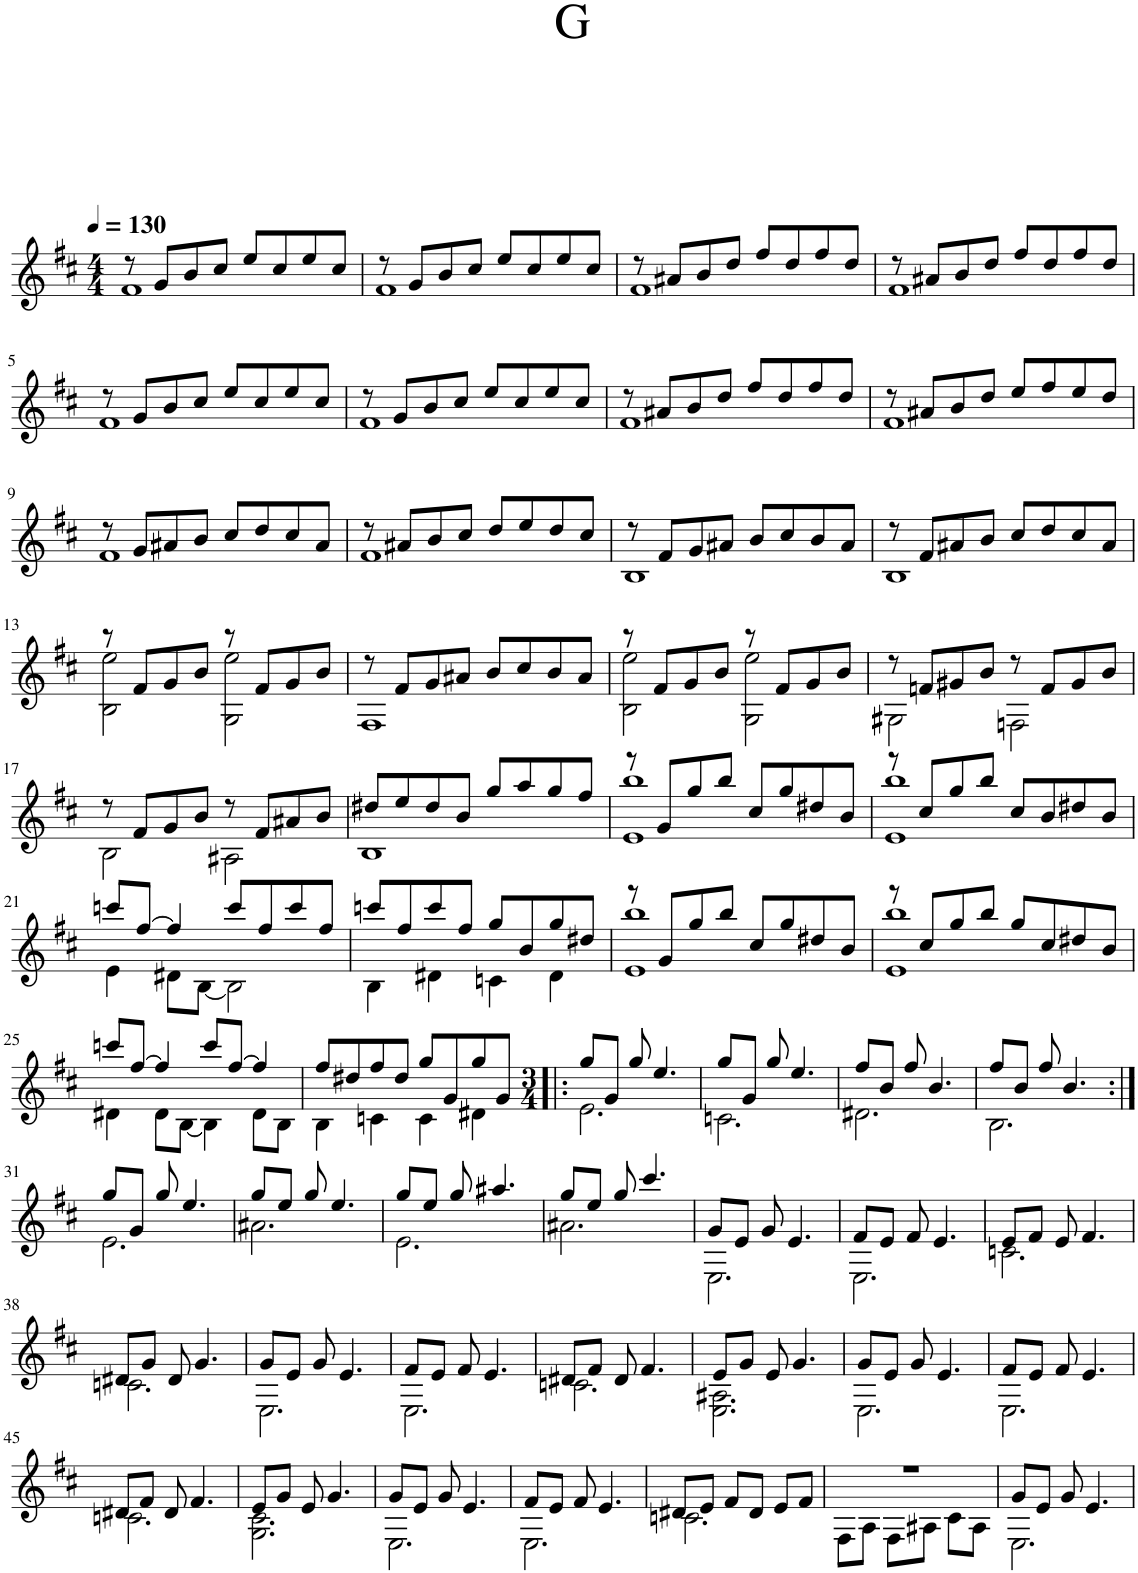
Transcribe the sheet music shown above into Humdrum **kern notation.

**kern
*part1
*staff1
*I"Piano
*I'Pno.
*clefG2
*k[f#c#]
*M4/4
*MM130
=1
*^
8r	1f#
8g/L	.
8b/	.
8cc#/J	.
8ee/L	.
8cc#/	.
8ee/	.
8cc#/J	.
=2	=2
8r	1f#
8g/L	.
8b/	.
8cc#/J	.
8ee/L	.
8cc#/	.
8ee/	.
8cc#/J	.
=3	=3
8r	1f#
8a#X/L	.
8b/	.
8dd/J	.
8ff#/L	.
8dd/	.
8ff#/	.
8dd/J	.
=4	=4
8r	1f#
8a#X/L	.
8b/	.
8dd/J	.
8ff#/L	.
8dd/	.
8ff#/	.
8dd/J	.
!!LO:LB:g=z	!!
=5	=5
8r	1f#
8g/L	.
8b/	.
8cc#/J	.
8ee/L	.
8cc#/	.
8ee/	.
8cc#/J	.
=6	=6
8r	1f#
8g/L	.
8b/	.
8cc#/J	.
8ee/L	.
8cc#/	.
8ee/	.
8cc#/J	.
=7	=7
8r	1f#
8a#X/L	.
8b/	.
8dd/J	.
8ff#/L	.
8dd/	.
8ff#/	.
8dd/J	.
=8	=8
8r	1f#
8a#X/L	.
8b/	.
8dd/J	.
8ee/L	.
8ff#/	.
8ee/	.
8dd/J	.
!!LO:LB:g=z	!!
=9	=9
8r	1f#
8g/L	.
8a#X/	.
8b/J	.
8cc#/L	.
8dd/	.
8cc#/	.
8a#/J	.
=10	=10
8r	1f#
8a#X/L	.
8b/	.
8cc#/J	.
8dd/L	.
8ee/	.
8dd/	.
8cc#/J	.
=11	=11
8r	1B
8f#/L	.
8g/	.
8a#X/J	.
8b/L	.
8cc#/	.
8b/	.
8a#/J	.
=12	=12
8r	1B
8f#/L	.
8a#X/	.
8b/J	.
8cc#/L	.
8dd/	.
8cc#/	.
8a#/J	.
!!LO:LB:g=z	!!
=13	=13
8r	2B\ 2ee\
8f#/L	.
8g/	.
8b/J	.
8r	2G\ 2ee\
8f#/L	.
8g/	.
8b/J	.
=14	=14
8r	1F#
8f#/L	.
8g/	.
8a#X/J	.
8b/L	.
8cc#/	.
8b/	.
8a#/J	.
=15	=15
8r	2B\ 2ee\
8f#/L	.
8g/	.
8b/J	.
8r	2G\ 2ee\
8f#/L	.
8g/	.
8b/J	.
=16	=16
8r	2G#X\
8fn/L	.
8g#X/	.
8b/J	.
8r	2Fn\
8f/L	.
8g#/	.
8b/J	.
!!LO:LB:g=z	!!
=17	=17
8r	2B\
8f#/L	.
8g/	.
8b/J	.
8r	2A#X\
8f#/L	.
8a#X/	.
8b/J	.
=18	=18
8dd#X/L	1B
8ee/	.
8dd#/	.
8b/J	.
8gg/L	.
8aa/	.
8gg/	.
8ff#/J	.
=19	=19
8r	1e 1bb
8g/L	.
8gg/	.
8bb/J	.
8cc#/L	.
8gg/	.
8dd#X/	.
8b/J	.
=20	=20
8r	1e 1bb
8cc#/L	.
8gg/	.
8bb/J	.
8cc#/L	.
8b/	.
8dd#X/	.
8b/J	.
!!LO:LB:g=z	!!
=21	=21
8cccn/L	4e\
[8ff#/J	.
4ff#/]	8d#X\L
.	[8B\J
8ccc/L	2B\]
8ff#/	.
8ccc/	.
8ff#/J	.
=22	=22
8cccn/L	4B\
8ff#/	.
8ccc/	4d#X\
8ff#/J	.
8gg/L	4cn\
8b/	.
8gg/	4d#\
8dd#X/J	.
=23	=23
8r	1e 1bb
8g/L	.
8gg/	.
8bb/J	.
8cc#/L	.
8gg/	.
8dd#X/	.
8b/J	.
=24	=24
8r	1e 1bb
8cc#/L	.
8gg/	.
8bb/J	.
8gg/L	.
8cc#/	.
8dd#X/	.
8b/J	.
!!LO:LB:g=z	!!
=25	=25
8cccn/L	4d#X\
[8ff#/J	.
4ff#/]	8d#\L
.	[8B\J
8ccc/L	4B\]
[8ff#/J	.
4ff#/]	8d#\L
.	8B\J
=26	=26
8ff#/L	4B\
8dd#X/	.
8ff#/	4cn\
8dd#/J	.
8gg/L	4c\
8g/	.
8gg/	4d#X\
8g/J	.
=27!|:	=27!|:
*M3/4	*
8gg/L	2.e\
8g/J	.
8gg/	.
4.ee/	.
=28	=28
8gg/L	2.cn\
8g/J	.
8gg/	.
4.ee/	.
=29	=29
8ff#/L	2.d#X\
8b/J	.
8ff#/	.
4.b/	.
=30	=30
8ff#/L	2.B\
8b/J	.
8ff#/	.
4.b/	.
!!LO:LB:g=z	!!
=31:|!	=31:|!
8gg/L	2.e\
8g/J	.
8gg/	.
4.ee/	.
=32	=32
8gg/L	2.a#X\
8ee/J	.
8gg/	.
4.ee/	.
=33	=33
8gg/L	2.e\
8ee/J	.
8gg/	.
4.aa#X/	.
=34	=34
8gg/L	2.a#X\
8ee/J	.
8gg/	.
4.ccc#/	.
=35	=35
8g/L	2.E\
8e/J	.
8g/	.
4.e/	.
=36	=36
8f#/L	2.E\
8e/J	.
8f#/	.
4.e/	.
=37	=37
8e/L	2.cn\
8f#/J	.
8e/	.
4.f#/	.
!!LO:LB:g=z	!!
=38	=38
8d#X/L	2.cn\
8g/J	.
8d#/	.
4.g/	.
=39	=39
8g/L	2.E\
8e/J	.
8g/	.
4.e/	.
=40	=40
8f#/L	2.E\
8e/J	.
8f#/	.
4.e/	.
=41	=41
8d#X/L	2.cn\
8f#/J	.
8d#/	.
4.f#/	.
=42	=42
8e/L	2.E\ 2.A#X\
8g/J	.
8e/	.
4.g/	.
=43	=43
8g/L	2.E\
8e/J	.
8g/	.
4.e/	.
=44	=44
8f#/L	2.E\
8e/J	.
8f#/	.
4.e/	.
!!LO:LB:g=z	!!
=45	=45
8d#X/L	2.cn\
8f#/J	.
8d#/	.
4.f#/	.
=46	=46
8e/L	2.G\ 2.c#\
8g/J	.
8e/	.
4.g/	.
=47	=47
8g/L	2.E\
8e/J	.
8g/	.
4.e/	.
=48	=48
8f#/L	2.E\
8e/J	.
8f#/	.
4.e/	.
=49	=49
8d#X/L	2.cn\
8e/J	.
8f#/L	.
8d#/J	.
8e/L	.
8f#/J	.
=50	=50
2.r	8F#\L
.	8A\J
.	8F#\L
.	8A#X\J
.	8c#\L
.	8A#\J
=51	=51
8g/L	2.E\
8e/J	.
8g/	.
4.e/	.
*v	*v
=
*-
